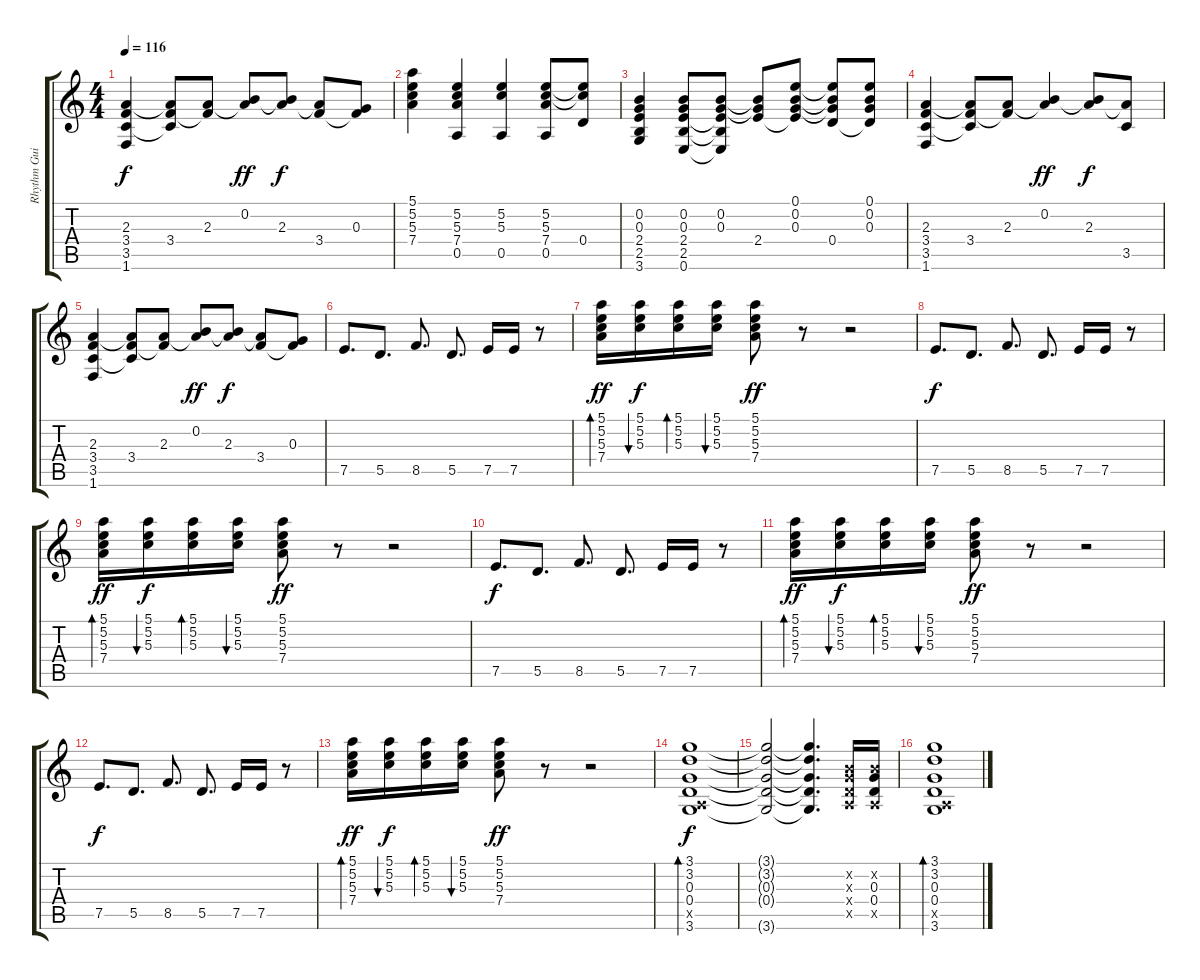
\track ("Rhythm Guitar 1" "Rhythm Gui") {instrument distortionguitar}
\staff {score tabs}
\tuning (E4 B3 G3 D3 A2 E2) {hide}
\ts (4 4)
\tempo 116
\clef g2
\ks c
(2.3 3.4 3.5 1.6).4{dy f} (2.3{t} 3.4 3.5{t}).8 (2.3 3.4{t}).8 (0.2 2.3{t}).8{dy ff} (0.2{t} 2.3).8{dy f} (2.3{t} 3.4).8 (0.3 3.4{t}).8 |
(5.1 5.2 5.3 7.4).4 (5.2 5.3 7.4 0.5).4 (5.2 5.3 0.5).4 (5.2 5.3 7.4 0.5).8 (5.2{t} 5.3{t} 0.4).8 |
(0.2 0.3 2.4 2.5 3.6).4 (0.2 0.3 2.4 2.5 0.6).8 (0.2 0.3 2.4{t} 2.5{t} 0.6{t}).8 (0.2{t} 0.3{t} 2.4).8 (0.1 0.2 0.3 2.4{t}).8 (0.1{t} 0.2{t} 0.3{t} 0.4).8 (0.1 0.2 0.3 0.4{t}).8 |
(2.3 3.4 3.5 1.6).4 (2.3{t} 3.4 3.5{t}).8 (2.3 3.4{t}).8 (0.2 2.3{t}).4{dy ff} (0.2{t} 2.3).8{dy f} (2.3{t} 3.5).8 |
(2.3 3.4 3.5 1.6).4 (2.3{t} 3.4 3.5{t}).8 (2.3 3.4{t}).8 (0.2 2.3{t}).8{dy ff} (0.2{t} 2.3).8{dy f} (2.3{t} 3.4).8 (0.3 3.4{t}).8 |
7.5.8{d} 5.5.8{d} 8.5.8{d} 5.5.8{d} 7.5.16 7.5.16 r.8 |
(5.1 5.2 5.3 7.4).16{bd 30 dy ff} (5.1 5.2 5.3).16{bu 30 dy f} (5.1 5.2 5.3).16{bd 30} (5.1 5.2 5.3).16{bu 30} (5.1 5.2 5.3 7.4).8{dy ff} r.8 r.2 |
7.5.8{d dy f} 5.5.8{d} 8.5.8{d} 5.5.8{d} 7.5.16 7.5.16 r.8 |
(5.1 5.2 5.3 7.4).16{bd 30 dy ff} (5.1 5.2 5.3).16{bu 30 dy f} (5.1 5.2 5.3).16{bd 30} (5.1 5.2 5.3).16{bu 30} (5.1 5.2 5.3 7.4).8{dy ff} r.8 r.2 |
7.5.8{d dy f} 5.5.8{d} 8.5.8{d} 5.5.8{d} 7.5.16 7.5.16 r.8 |
(5.1 5.2 5.3 7.4).16{bd 30 dy ff} (5.1 5.2 5.3).16{bu 30 dy f} (5.1 5.2 5.3).16{bd 30} (5.1 5.2 5.3).16{bu 30} (5.1 5.2 5.3 7.4).8{dy ff} r.8 r.2 |
7.5.8{d dy f} 5.5.8{d} 8.5.8{d} 5.5.8{d} 7.5.16 7.5.16 r.8 |
(5.1 5.2 5.3 7.4).16{bd 30 dy ff} (5.1 5.2 5.3).16{bu 30 dy f} (5.1 5.2 5.3).16{bd 30} (5.1 5.2 5.3).16{bu 30} (5.1 5.2 5.3 7.4).8{dy ff} r.8 r.2 |
(3.1 3.2 0.3 0.4 0.5{x} 3.6).1{bd 120 dy f} |
(3.1{t} 3.2{t} 0.3{t} 0.4{t} 3.6{t}).2 (3.1{t} 3.2{t} 0.3{t} 0.4{t} 3.6{t}).4{d} (0.2{x} 0.3{x} 0.4{x} 0.5{x}).16 (0.2{x} 0.3 0.4 0.5{x}).16 |
(3.1 3.2 0.3 0.4 0.5{x} 3.6).1{bd 120}
